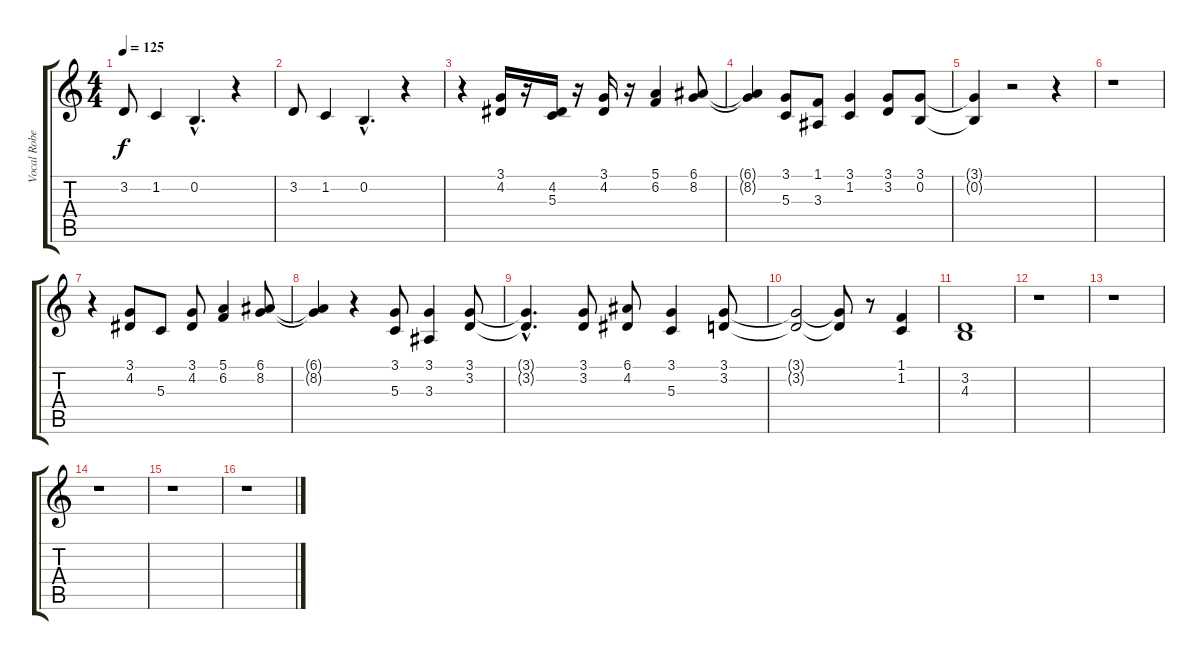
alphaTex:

\track ("Vocal Robert" "Vocal Robe") {instrument flute}
\staff {score tabs}
\tuning (E4 B3 G3 D3 A2 E2) {hide}
\ts (4 4)
\tempo 125
\clef g2
\ks c
3.2.8{dy f} 1.2.4 0.2{hac}.4{d} r.4 |
3.2.8 1.2.4 0.2{hac}.4{d} r.4 |
r.4 (3.1 4.2).16 r.16 (4.2 5.3).16 r.16 (3.1 4.2).16 r.16 (5.1 6.2).4 (6.1 8.2).8 |
(6.1{t} 8.2{t}).4 (3.1 5.3).8 (1.1 3.3).8 (3.1 1.2).4 (3.1 3.2).8 (3.1 0.2).8 |
(3.1{t} 0.2{t}).4 r.2 r.4 |
r.1 |
r.4 (3.1 4.2).8 5.3.8 (3.1 4.2).8 (5.1 6.2).4 (6.1 8.2).8 |
(6.1{t} 8.2{t}).4 r.4 (3.1 5.3).8 (3.1 3.3).4 (3.1 3.2).8 |
(3.1{hac t} 3.2{hac t}).4{d} (3.1 3.2).8 (6.1 4.2).8 (3.1 5.3).4 (3.1 3.2).8 |
(3.1{t} 3.2{t}).2 (3.1{t} 3.2{t}).8 r.8 (1.1 1.2).4 |
(3.2 4.3).1 |
r.1 |
r.1 |
r.1 |
r.1 |
r.1
